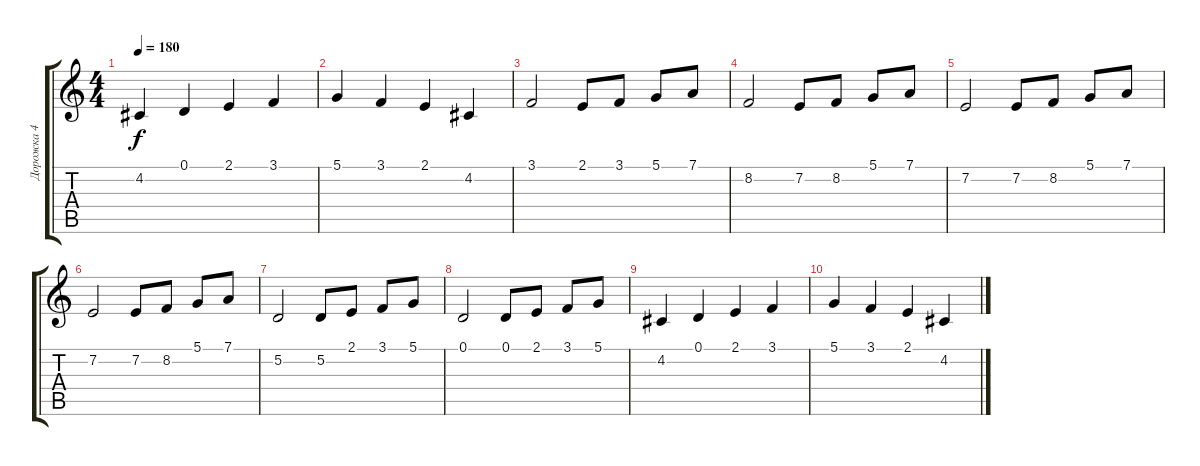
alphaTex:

\track ("Дорожка 4" "Дорожка 4") {instrument choiraahs}
\staff {score tabs}
\tuning (D4 A3 F3 C3 G2 D2) {hide}
\ts (4 4)
\tempo 180
\clef g2
\ks c
4.2.4{dy f} 0.1.4 2.1.4 3.1.4 |
5.1.4 3.1.4 2.1.4 4.2.4 |
3.1.2 2.1.8 3.1.8 5.1.8 7.1.8 |
8.2.2 7.2.8 8.2.8 5.1.8 7.1.8 |
7.2.2 7.2.8 8.2.8 5.1.8 7.1.8 |
7.2.2 7.2.8 8.2.8 5.1.8 7.1.8 |
5.2.2 5.2.8 2.1.8 3.1.8 5.1.8 |
0.1.2 0.1.8 2.1.8 3.1.8 5.1.8 |
4.2.4 0.1.4 2.1.4 3.1.4 |
5.1.4 3.1.4 2.1.4 4.2.4
